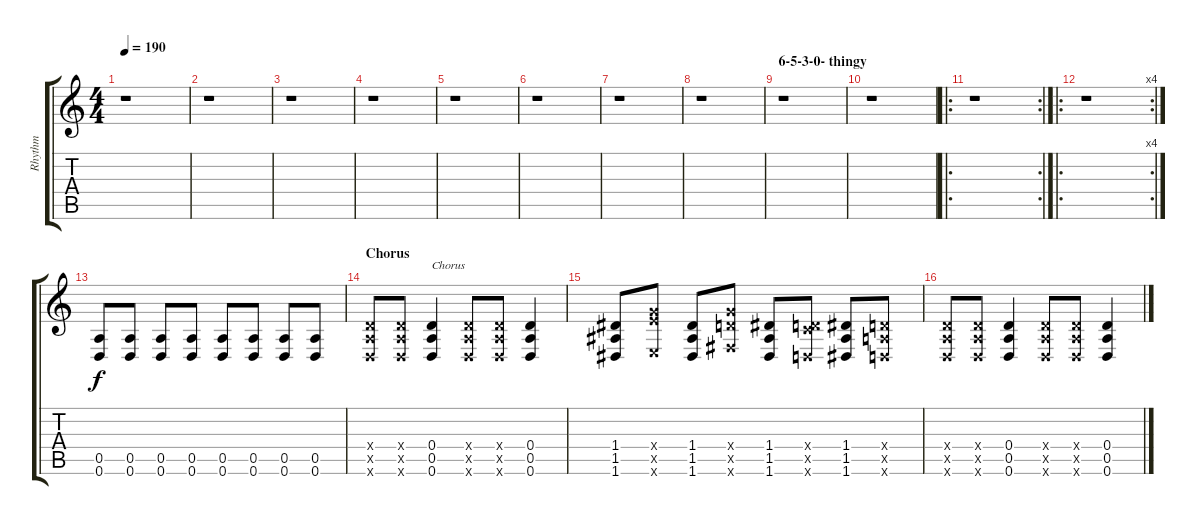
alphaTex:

\track ("Rhythm" "Rhythm") {instrument overdrivenguitar}
\staff {score tabs}
\tuning (E4 B3 G3 D3 A2 D2) {hide}
\ts (4 4)
\tempo 190
\clef g2
\ks c
r.1{dy f} |
r.1 |
r.1 |
r.1 |
r.1 |
r.1 |
r.1 |
r.1 |
\section ("" "6-5-3-0- thingy")
r.1 |
r.1 |
\ro
\rc 2
r.1 |
\ro
\rc 4
r.1 |
(0.5 0.6).8 (0.5 0.6).8 (0.5 0.6).8 (0.5 0.6).8 (0.5 0.6).8 (0.5 0.6).8 (0.5 0.6).8 (0.5 0.6).8 |
\section ("" "Chorus")
(0.4{x} 0.5{x} 0.6{x}).8 (0.4{x} 0.5{x} 0.6{x}).8 (0.4 0.5 0.6).4{txt "Chorus "} (0.4{x} 0.5{x} 0.6{x}).8 (0.4{x} 0.5{x} 0.6{x}).8 (0.4 0.5 0.6).4 |
(1.4 1.5 1.6).8 (5.4{x} 7.5{x} 2.6{x}).8 (1.4 1.5 1.6).8 (5.4{x} 5.5{x} 4.6{x}).8 (1.4 1.5 1.6).8 (0.4{x} 3.5{x} 0.6{x}).8 (1.4 1.5 1.6).8 (0.4{x} 0.5{x} 0.6{x}).8 |
(0.4{x} 0.5{x} 0.6{x}).8 (0.4{x} 0.5{x} 0.6{x}).8 (0.4 0.5 0.6).4 (0.4{x} 0.5{x} 0.6{x}).8 (0.4{x} 0.5{x} 0.6{x}).8 (0.4 0.5 0.6).4
